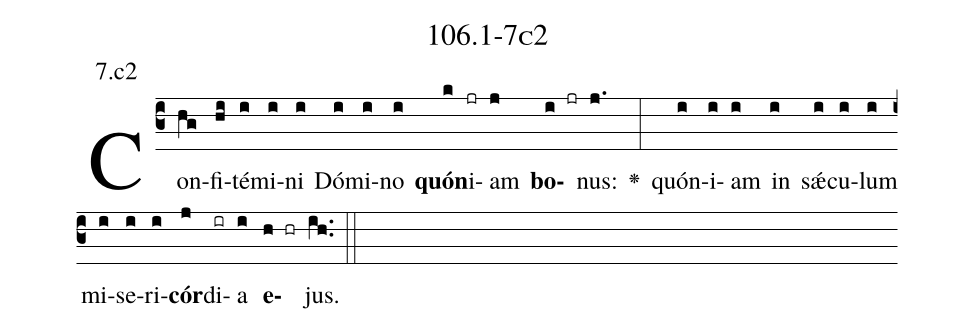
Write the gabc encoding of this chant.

name: 106.1-7c2;
annotation: 7.c2;
%%
(c3)Con(hg)fi(hi)té(i)mi(i)ni(i) Dó(i)mi(i)no(i) <b>quón</b>(k)i(jr)am(j) <b>bo</b>(i jr)nus:(j.) <v>\greheightstar</v>(:) quón(i)i(i)am(i) in(i) sǽ(i)cu(i)lum(i) mi(i)se(i)ri(i)<b>cór</b>(j)di(ir)a(i) <b>e</b>(h hr)jus.(ih..) (::)


%E(i) u(i) o(j) u(i) a(h) e.(ih..) (::)
